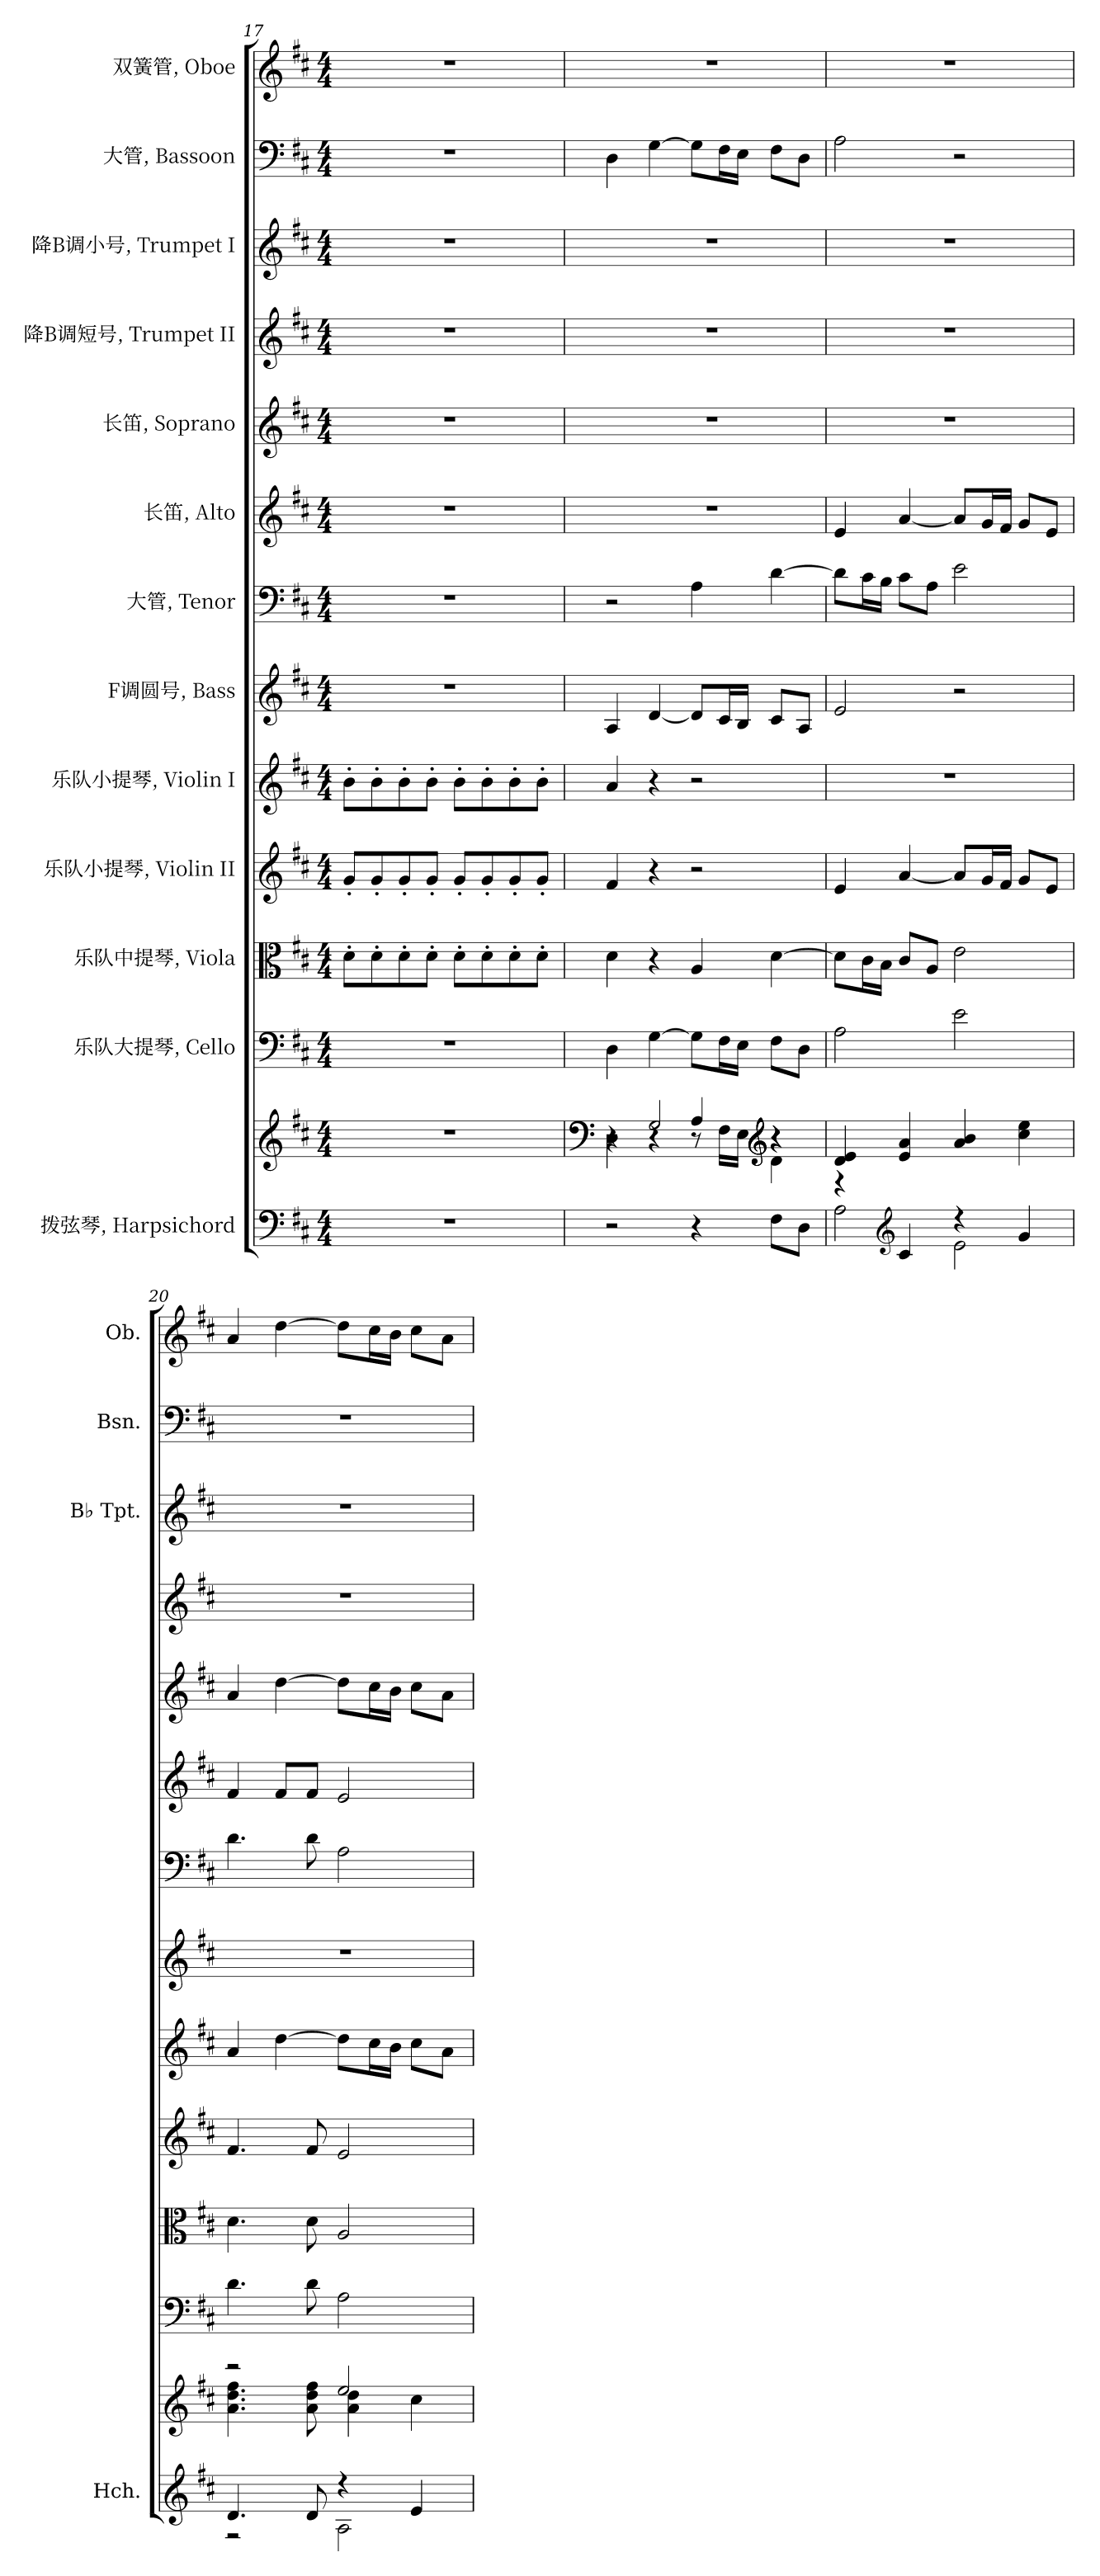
**kern	**kern	**kern	**kern	**kern	**kern	**kern	**kern	**kern	**kern	**kern	**kern	**kern	**kern
*part13	*part13	*part12	*part11	*part10	*part9	*part8	*part7	*part6	*part5	*part4	*part3	*part2	*part1
*staff14	*staff13	*staff12	*staff11	*staff10	*staff9	*staff8	*staff7	*staff6	*staff5	*staff4	*staff3	*staff2	*staff1
*I"拨弦琴, Harpsichord	*	*I"乐队大提琴, Cello	*I"乐队中提琴, Viola	*I"乐队小提琴, Violin II	*I"乐队小提琴, Violin I	*I"F调圆号, Bass	*I"大管, Tenor	*I"长笛, Alto	*I"长笛, Soprano	*I"降B调短号, Trumpet II	*I"降B调小号, Trumpet I	*I"大管, Bassoon	*I"双簧管, Oboe
*I'Hch.	*	*	*	*	*	*	*	*	*	*	*I'B♭ Tpt.	*I'Bsn.	*I'Ob.
*clefF4	*clefG2	*clefF4	*clefC3	*clefG2	*clefG2	*clefG2	*clefF4	*clefG2	*clefG2	*clefG2	*clefG2	*clefF4	*clefG2
*	*	*	*	*	*	*ITrd4c7	*	*	*	*ITrd1c2	*ITrd1c2	*	*
*k[f#c#]	*k[f#c#]	*k[f#c#]	*k[f#c#]	*k[f#c#]	*k[f#c#]	*k[f#]	*k[f#c#]	*k[f#c#]	*k[f#c#]	*k[]	*k[]	*k[f#c#]	*k[f#c#]
*M4/4	*M4/4	*M4/4	*M4/4	*M4/4	*M4/4	*M4/4	*M4/4	*M4/4	*M4/4	*M4/4	*M4/4	*M4/4	*M4/4
=17	=17	=17	=17	=17	=17	=17	=17	=17	=17	=17	=17	=17	=17
1r	1r	1r	8d'\L	8g'/L	8b'\L	1r	1r	1r	1r	1r	1r	1r	1r
.	.	.	8d'\	8g'/	8b'\	.	.	.	.	.	.	.	.
.	.	.	8d'\	8g'/	8b'\	.	.	.	.	.	.	.	.
.	.	.	8d'\J	8g'/J	8b'\J	.	.	.	.	.	.	.	.
.	.	.	8d'\L	8g'/L	8b'\L	.	.	.	.	.	.	.	.
.	.	.	8d'\	8g'/	8b'\	.	.	.	.	.	.	.	.
.	.	.	8d'\	8g'/	8b'\	.	.	.	.	.	.	.	.
.	.	.	8d'\J	8g'/J	8b'\J	.	.	.	.	.	.	.	.
=18	=18	=18	=18	=18	=18	=18	=18	=18	=18	=18	=18	=18	=18
*	*clefF4	*	*	*	*	*	*	*	*	*	*	*	*
*	*^	*	*	*	*	*	*	*	*	*	*	*	*
*	*	*^	*	*	*	*	*	*	*	*	*	*	*	*
2r	2r	4D\	4r	4D\	4d\	4f#/	4a/	4D/	2r	1r	1r	1r	1r	4D\	1r
.	.	4r	2G/	[4G\	4r	4r	4r	[4G/	.	.	.	.	.	[4G\	.
4r	4A/	8r	.	8G\L]	4A/	2r	2r	8G/L]	4A\	.	.	.	.	8G\L]	.
.	.	16F#\LL	.	16F#\L	.	.	.	16F#/L	.	.	.	.	.	16F#\L	.
.	.	16E\JJ	.	16E\JJ	.	.	.	16E/JJ	.	.	.	.	.	16E\JJ	.
*	*clefG2	*	*	*	*	*	*	*	*	*	*	*	*	*	*
8F#\L	4r	4d\	4r	8F#\L	[4d\	.	.	8F#/L	[4d\	.	.	.	.	8F#\L	.
8D\J	.	.	.	8D\J	.	.	.	8D/J	.	.	.	.	.	8D\J	.
*	*v	*v	*v	*	*	*	*	*	*	*	*	*	*	*	*
!!LO:PB:g=z
=19	=19	=19	=19	=19	=19	=19	=19	=19	=19	=19	=19	=19	=19
*^	*	*	*	*	*	*	*	*	*	*	*	*	*
4r	2A\	4d/ 4e/	2A\	8d\L]	4e/	1r	2A/	8d\L]	4e/	1r	1r	1r	2A\	1r
.	.	.	.	16c#\L	.	.	.	16c#\L	.	.	.	.	.	.
.	.	.	.	16B\JJ	.	.	.	16B\JJ	.	.	.	.	.	.
*clefG2	*	*	*	*	*	*	*	*	*	*	*	*	*	*
4c#/	.	4e/ 4a/	.	8c#/L	[4a/	.	.	8c#\L	[4a/	.	.	.	.	.
.	.	.	.	8A/J	.	.	.	8A\J	.	.	.	.	.	.
4r	2e\	4a/ 4b/	2e\	2e\	8a/L]	.	2r	2e\	8a/L]	.	.	.	2r	.
.	.	.	.	.	16g/L	.	.	.	16g/L	.	.	.	.	.
.	.	.	.	.	16f#/JJ	.	.	.	16f#/JJ	.	.	.	.	.
4g/	.	4cc#\ 4ee\	.	.	8g/L	.	.	.	8g/L	.	.	.	.	.
.	.	.	.	.	8e/J	.	.	.	8e/J	.	.	.	.	.
=20	=20	=20	=20	=20	=20	=20	=20	=20	=20	=20	=20	=20	=20	=20
*	*	*^	*	*	*	*	*	*	*	*	*	*	*	*
4.d/	2r	2r	4.a\ 4.dd\ 4.ff#\	4.d\	4.d\	4.f#/	4a/	1r	4.d\	4f#/	4a/	1r	1r	1r	4a/
.	.	.	.	.	.	.	[4dd\	.	.	8f#/L	[4dd\	.	.	.	[4dd\
8d/	.	.	8a\ 8dd\ 8ff#\	8d\	8d\	8f#/	.	.	8d\	8f#/J	.	.	.	.	.
4r	2A\	2ee/	4a\ 4dd\	2A\	2A/	2e/	8dd\L]	.	2A\	2e/	8dd\L]	.	.	.	8dd\L]
.	.	.	.	.	.	.	16cc#\L	.	.	.	16cc#\L	.	.	.	16cc#\L
.	.	.	.	.	.	.	16b\JJ	.	.	.	16b\JJ	.	.	.	16b\JJ
4e/	.	.	4cc#\	.	.	.	8cc#\L	.	.	.	8cc#\L	.	.	.	8cc#\L
.	.	.	.	.	.	.	8a\J	.	.	.	8a\J	.	.	.	8a\J
*v	*v	*	*	*	*	*	*	*	*	*	*	*	*	*	*
*	*v	*v	*	*	*	*	*	*	*	*	*	*	*	*
=	=	=	=	=	=	=	=	=	=	=	=	=	=
*-	*-	*-	*-	*-	*-	*-	*-	*-	*-	*-	*-	*-	*-
